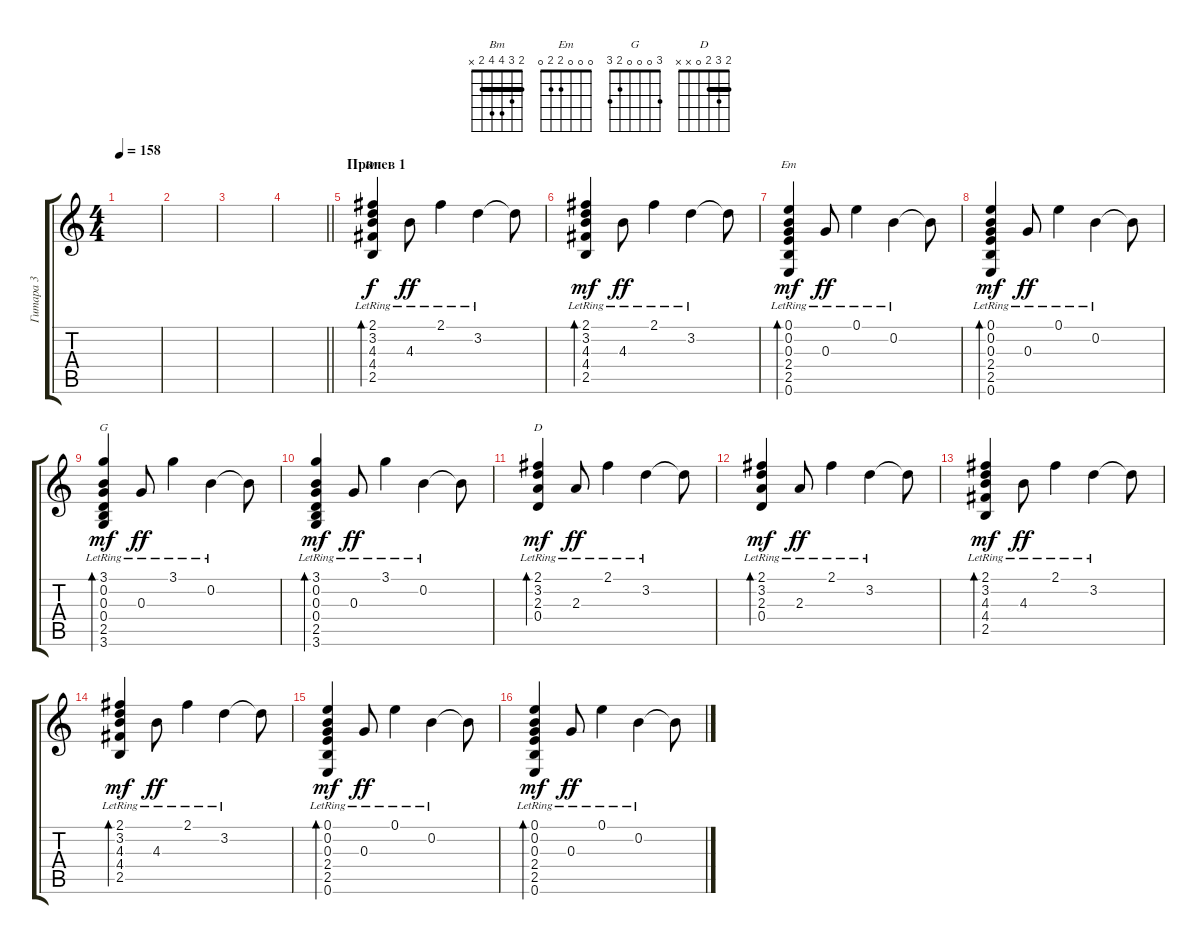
\track ("Гитара 3" "Гитара 3") {instrument acousticguitarsteel}
\staff {score tabs}
\tuning (E4 B3 G3 D3 A2 E2) {hide}
\chord ("Bm" 2 3 4 4 2 x) {barre 2}
\chord ("Em" 0 0 0 2 2 0)
\chord ("G" 3 0 0 0 2 3)
\chord ("D" 2 3 2 0 x x) {barre 2}
\ts (4 4)
\tempo 158
\clef g2
\ks c
|
|
|
\barLineRight lightlight
|
\section ("" "Припев 1")
(2.1{lr} 3.2{lr} 4.3{lr} 4.4{lr} 2.5{lr}).4{bd 60 ch "Bm"} 4.3{lr}.8{dy ff} 2.1{lr}.4 3.2{lr}.4 3.2{t}.8 |
(2.1{lr} 3.2{lr} 4.3{lr} 4.4{lr} 2.5{lr}).4{bd 60 dy mf} 4.3{lr}.8{dy ff} 2.1{lr}.4 3.2{lr}.4 3.2{t}.8 |
(0.1{lr} 0.2{lr} 0.3{lr} 2.4{lr} 2.5{lr} 0.6{lr}).4{bd 60 ch "Em" dy mf} 0.3{lr}.8{dy ff} 0.1{lr}.4 0.2{lr}.4 0.2{t}.8 |
(0.1{lr} 0.2{lr} 0.3{lr} 2.4{lr} 2.5{lr} 0.6{lr}).4{bd 60 dy mf} 0.3{lr}.8{dy ff} 0.1{lr}.4 0.2{lr}.4 0.2{t}.8 |
(3.1{lr} 0.2{lr} 0.3{lr} 0.4{lr} 2.5{lr} 3.6{lr}).4{bd 60 ch "G" dy mf} 0.3{lr}.8{dy ff} 3.1{lr}.4 0.2{lr}.4 0.2{t}.8 |
(3.1{lr} 0.2{lr} 0.3{lr} 0.4{lr} 2.5{lr} 3.6{lr}).4{bd 60 dy mf} 0.3{lr}.8{dy ff} 3.1{lr}.4 0.2{lr}.4 0.2{t}.8 |
(2.1{lr} 3.2{lr} 2.3{lr} 0.4{lr}).4{bd 60 ch "D" dy mf} 2.3{lr}.8{dy ff} 2.1{lr}.4 3.2{lr}.4 3.2{t}.8 |
(2.1{lr} 3.2{lr} 2.3{lr} 0.4{lr}).4{bd 60 dy mf} 2.3{lr}.8{dy ff} 2.1{lr}.4 3.2{lr}.4 3.2{t}.8 |
(2.1{lr} 3.2{lr} 4.3{lr} 4.4{lr} 2.5{lr}).4{bd 60 dy mf} 4.3{lr}.8{dy ff} 2.1{lr}.4 3.2{lr}.4 3.2{t}.8 |
(2.1{lr} 3.2{lr} 4.3{lr} 4.4{lr} 2.5{lr}).4{bd 60 dy mf} 4.3{lr}.8{dy ff} 2.1{lr}.4 3.2{lr}.4 3.2{t}.8 |
(0.1{lr} 0.2{lr} 0.3{lr} 2.4{lr} 2.5{lr} 0.6{lr}).4{bd 60 dy mf} 0.3{lr}.8{dy ff} 0.1{lr}.4 0.2{lr}.4 0.2{t}.8 |
(0.1{lr} 0.2{lr} 0.3{lr} 2.4{lr} 2.5{lr} 0.6{lr}).4{bd 60 dy mf} 0.3{lr}.8{dy ff} 0.1{lr}.4 0.2{lr}.4 0.2{t}.8
